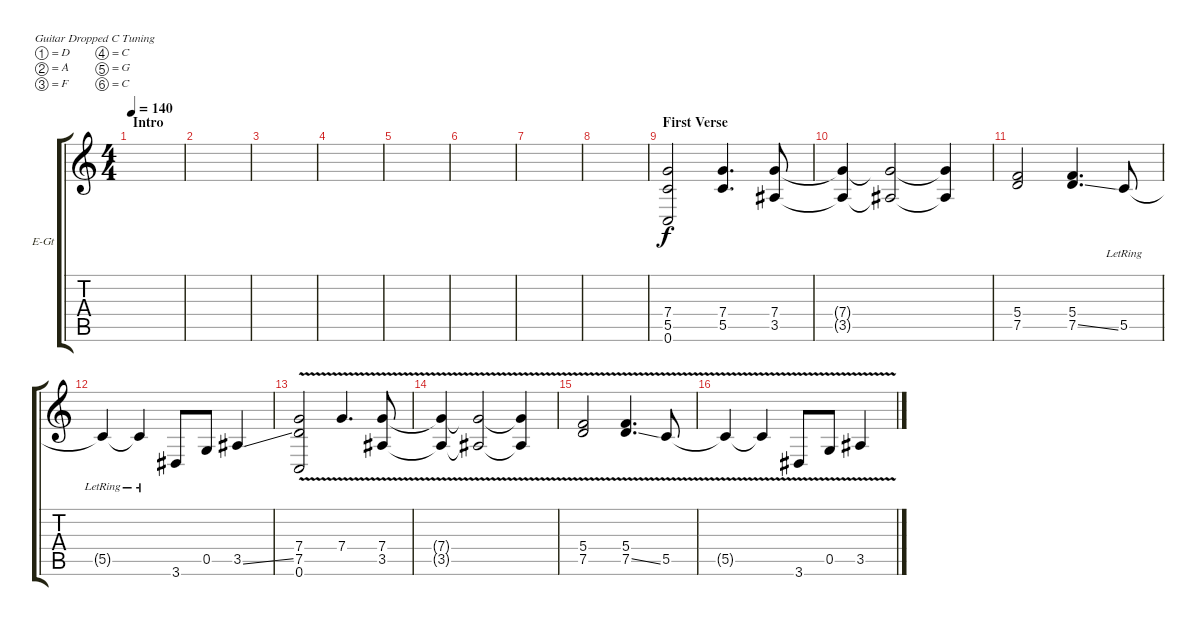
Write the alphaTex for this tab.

\bracketExtendMode groupsimilarinstruments
\firstSystemTrackNameOrientation horizontal
\otherSystemsTrackNameOrientation horizontal
\track ("Guitar 1" "E-Gt") {instrument overdrivenguitar}
\staff {score tabs}
\tuning (D4 A3 F3 C3 G2 C2)
\ts (4 4)
\section ("" "Intro")
\tempo 140
\clef g2
\scale
0.487395
\ks c
|
\scale
0.256303 |
\scale
0.256303 |
\scale
0.333333 |
\scale
0.333333 |
\scale
0.333333 |
\scale
0.333333 |
\scale
0.333333 |
\section ("" "First Verse")
\scale
0.333333 (7.4 5.5 0.6).2 (7.4 5.5).4{d} (7.4 3.5).8 |
\scale
0.333333 (7.4{t} 3.5{t}).4 (7.4{t} 3.5{t}).2 (7.4{t} 3.5{t}).4 |
\scale
0.333333 (5.4 7.5).2 (5.4 7.5{ss}).4{d} 5.5{lr}.8 |
\scale
0.333333 5.5{lr t}.4 5.5{lr t}.4 3.6.8 0.5.8 3.5{ss}.4 |
\scale
0.333333 (7.4{v} 7.5{v} 0.6{v}).2 7.4{v}.4{d} (7.4{v} 3.5{v}).8 |
\scale
0.333333 (7.4{v t} 3.5{v t}).4 (7.4{v t} 3.5{v t}).2 (7.4{v t} 3.5{v t}).4 |
\scale
0.333333 (5.4{v} 7.5{v}).2 (5.4{v} 7.5{v ss}).4{d} 5.5{v}.8 |
\scale
0.333333 5.5{v t}.4 5.5{v t}.4 3.6{v}.8 0.5{v}.8 3.5{v}.4
